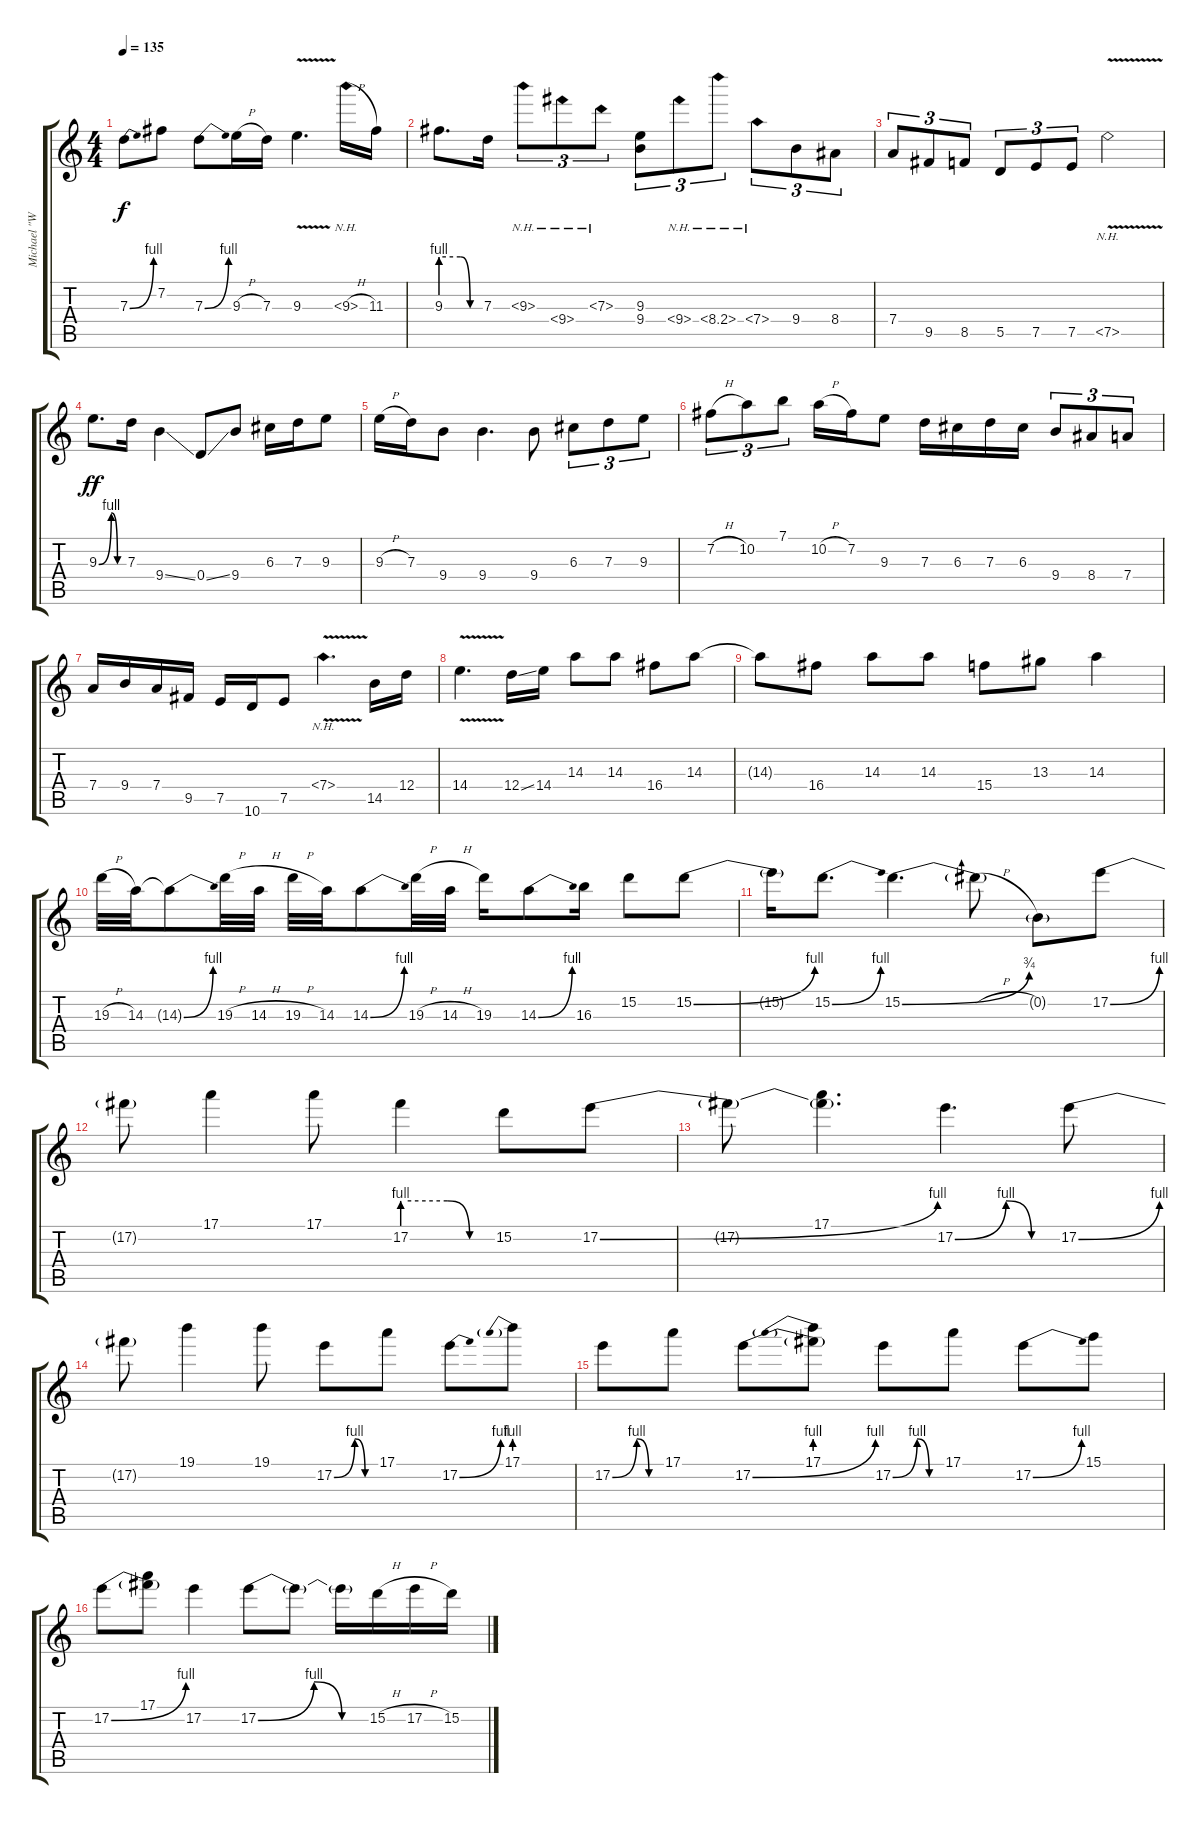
\track ("Michael \"Würzel\" Burston" "Michael \"W") {instrument distortionguitar}
\staff {score tabs}
\tuning (E4 B3 G3 D3 A2 E2) {hide}
\ts (4 4)
\tempo 135
\clef g2
\ks c
7.3{be (bend 0 0 60 4)}.8{dy f} 7.2.8 7.3{be (bend 0 0 60 4)}.8 9.3{h}.16 7.3.16 9.3{v}.4{d} 9.3{nh h}.16 11.3.16 |
9.3{be (custom 0 4 30 4 45 0 60 0)}.8{d} 7.3.16 9.3{nh}.8{tu (3 2)} 9.4{nh}.8{tu (3 2)} 7.3{nh}.8{tu (3 2)} (9.3 9.4).8{tu (3 2)} 9.4{nh}.8{tu (3 2)} 8.4{nh}.8{tu (3 2)} 7.4{nh}.8{tu (3 2)} 9.4.8{tu (3 2)} 8.4.8{tu (3 2)} |
7.4.8{tu (3 2)} 9.5.8{tu (3 2)} 8.5.8{tu (3 2)} 5.5.8{tu (3 2)} 7.5.8{tu (3 2)} 7.5.8{tu (3 2)} 7.5{nh v}.2 |
9.3{be (custom 0 0 30 4 45 0 60 0)}.8{d dy ff} 7.3.16 9.4{ss}.4 0.4{ss}.8 9.4.8 6.3.16 7.3.16 9.3.8 |
9.3{h}.16 7.3.16 9.4.8 9.4.4{d} 9.4.8 6.3.8{tu (3 2)} 7.3.8{tu (3 2)} 9.3.8{tu (3 2)} |
7.2{h}.8{tu (3 2)} 10.2.8{tu (3 2)} 7.1.8{tu (3 2)} 10.2{h}.16 7.2.16 9.3.8 7.3.16 6.3.16 7.3.16 6.3.16 9.4.8{tu (3 2)} 8.4.8{tu (3 2)} 7.4.8{tu (3 2)} |
7.4.16 9.4.16 7.4.16 9.5.16 7.5.16 10.6.16 7.5.8 7.4{nh v}.4{d} 14.5.16 12.4.16 |
14.4{v}.4{d} 12.4{ss}.16 14.4.16 14.3.8 14.3.8 16.4.8 14.3.8 |
14.3{t}.8 16.4.8 14.3.8 14.3.8 15.4.8 13.3.8 14.3.4 |
19.3{h}.32 14.3.32 14.3{be (bend 0 0 60 4) t}.8 19.3{h}.32 14.3{h}.32 19.3{h}.32 14.3.32 14.3{be (bend 0 0 60 4)}.8 19.3{h}.32 14.3{h}.32 19.3.16 14.3{be (bend 0 0 60 4)}.8 16.3.16 15.2.8 15.2{be (bend 0 0 60 4)}.8 |
15.2{t}.16 15.2{be (bend 0 0 60 4)}.8{d} 15.2{be (bend 0 0 60 3)}.4{d} 15.2{h t}.8 0.2{g}.8 17.2{be (bend 0 0 60 4)}.8 |
17.2{t}.8 17.1.4 17.1.8 17.2{be (custom 0 4 30 4 45 0 60 0)}.4 15.2.8 17.2{be (bend 0 0 60 4)}.8 |
17.2{t}.8 (17.1 17.2{t}).4{d} 17.2{be (custom 0 0 30 4 45 0 60 0)}.4{d} 17.2{be (bend 0 0 60 4)}.8 |
17.2{t}.8 19.1.4 19.1.8 17.2{be (custom 0 0 30 4 45 0 60 0)}.8 17.1.8 17.2{be (bend 0 0 60 4)}.8 17.1{be (prebend 0 4 60 4)}.8 |
17.2{be (custom 0 0 30 4 45 0 60 0)}.8 17.1.8 17.2{be (bend 0 0 60 4)}.8 (17.1{be (prebend 0 4 60 4)} 17.2{t}).8 17.2{be (custom 0 0 30 4 45 0 60 0)}.8 17.1.8 17.2{be (bend 0 0 60 4)}.8 15.1.8 |
17.2{be (bend 0 0 60 4)}.8 (17.1 17.2{t}).8 17.2.4 17.2{be (custom 0 0 30 4 45 0 60 0)}.8 17.2{t}.8 17.2{t}.16 15.2{h}.16 17.2{h}.16 15.2.16
